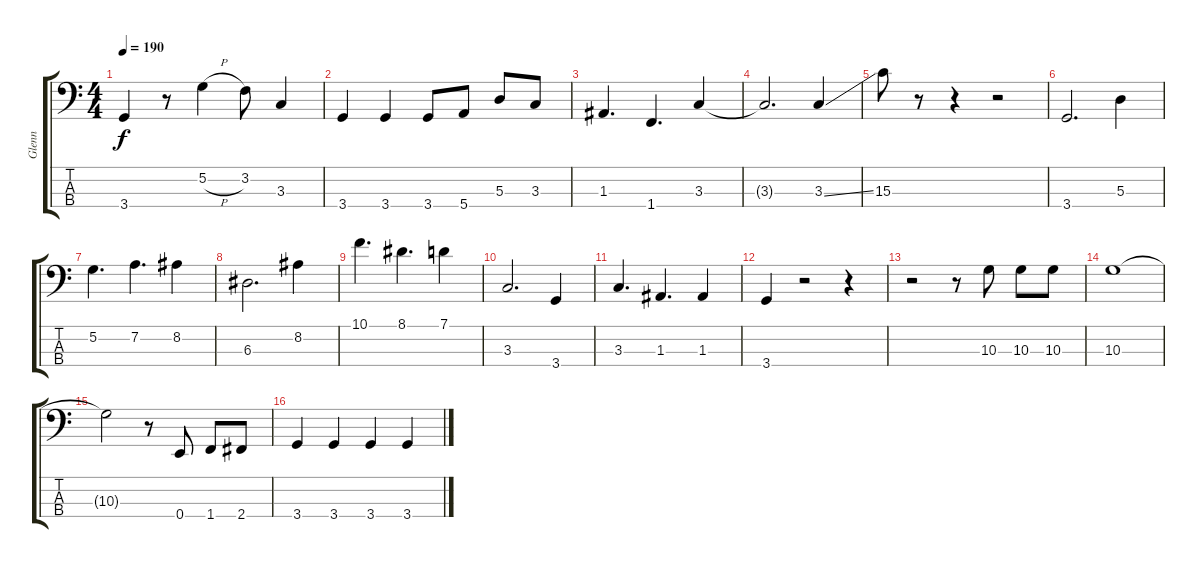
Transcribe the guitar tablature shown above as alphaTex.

\track ("Glenn" "Glenn") {instrument electricbassfinger}
\staff {score tabs}
\tuning (G2 D2 A1 E1) {hide}
\ts (4 4)
\tempo 190
\clef f4
\ks c
3.4.4{dy f} r.8 5.2{h}.4 3.2.8 3.3.4 |
3.4.4 3.4.4 3.4.8 5.4.8 5.3.8 3.3.8 |
1.3.4{d} 1.4.4{d} 3.3.4 |
3.3{t}.2{d} 3.3{ss}.4 |
15.3.8 r.8 r.4 r.2 |
3.4.2{d} 5.3.4 |
5.2.4{d} 7.2.4{d} 8.2.4 |
6.3.2{d} 8.2.4 |
10.1.4{d} 8.1.4{d} 7.1.4 |
3.3.2{d} 3.4.4 |
3.3.4{d} 1.3.4{d} 1.3.4 |
3.4.4 r.2 r.4 |
r.2 r.8 10.3.8 10.3.8 10.3.8 |
10.3.1 |
10.3{t}.2 r.8 0.4.8 1.4.8 2.4.8 |
3.4.4 3.4.4 3.4.4 3.4.4
